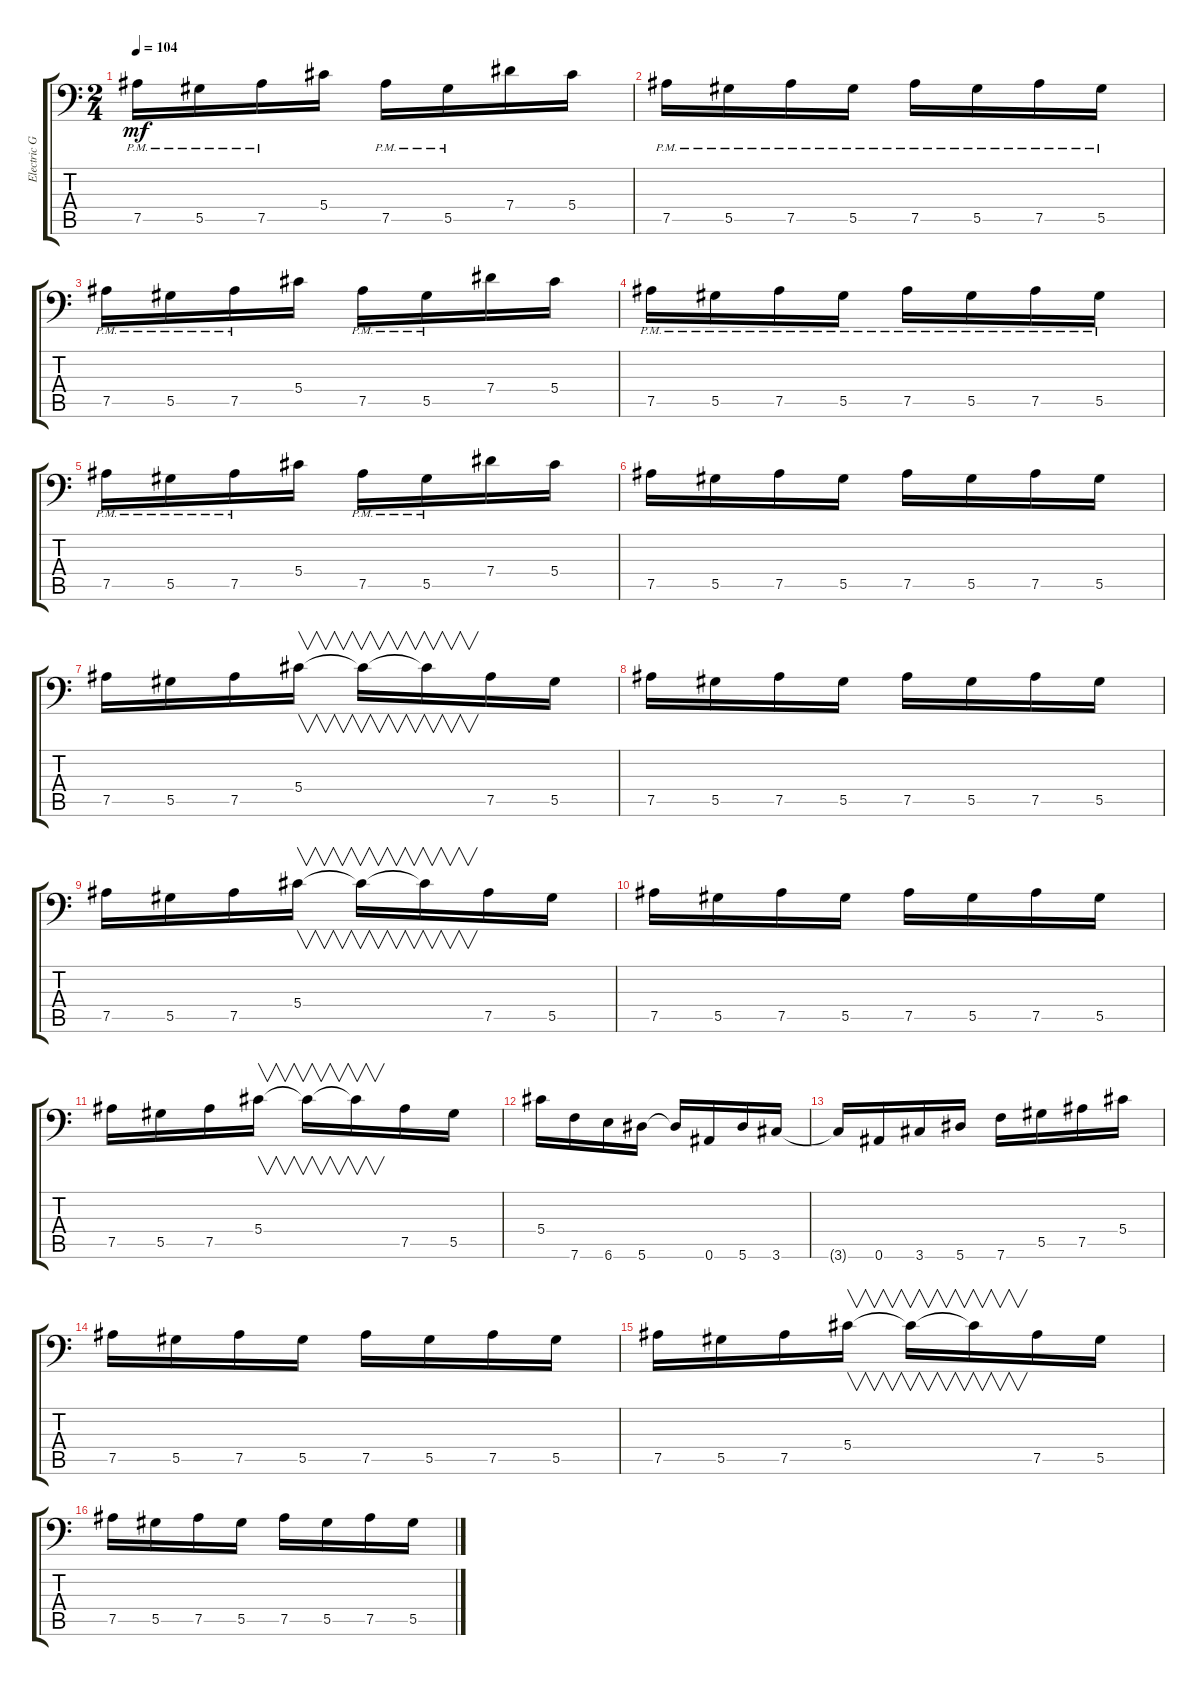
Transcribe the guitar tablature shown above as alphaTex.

\track ("Electric Guitar" "Electric G") {instrument distortionguitar}
\staff {score tabs}
\tuning (Bb3 F3 Db3 Ab2 Eb2 Bb1) {hide}
\ts (2 4)
\tempo 104
\clef f4
\ks c
7.5{pm}.16{dy mf} 5.5{pm}.16 7.5{pm}.16 5.4.16 7.5{pm}.16 5.5{pm}.16 7.4.16 5.4.16 |
7.5{pm}.16 5.5{pm}.16 7.5{pm}.16 5.5{pm}.16 7.5{pm}.16 5.5{pm}.16 7.5{pm}.16 5.5{pm}.16 |
7.5{pm}.16 5.5{pm}.16 7.5{pm}.16 5.4.16 7.5{pm}.16 5.5{pm}.16 7.4.16 5.4.16 |
7.5{pm}.16 5.5{pm}.16 7.5{pm}.16 5.5{pm}.16 7.5{pm}.16 5.5{pm}.16 7.5{pm}.16 5.5{pm}.16 |
7.5{pm}.16 5.5{pm}.16 7.5{pm}.16 5.4.16 7.5{pm}.16 5.5{pm}.16 7.4.16 5.4.16 |
7.5.16 5.5.16 7.5.16 5.5.16 7.5.16 5.5.16 7.5.16 5.5.16 |
7.5.16 5.5.16 7.5.16 5.4.16{v} 5.4{t}.16{v} 5.4{t}.16{v} 7.5.16 5.5.16 |
7.5.16 5.5.16 7.5.16 5.5.16 7.5.16 5.5.16 7.5.16 5.5.16 |
7.5.16 5.5.16 7.5.16 5.4.16{v} 5.4{t}.16{v} 5.4{t}.16{v} 7.5.16 5.5.16 |
7.5.16 5.5.16 7.5.16 5.5.16 7.5.16 5.5.16 7.5.16 5.5.16 |
7.5.16 5.5.16 7.5.16 5.4.16{v} 5.4{t}.16{v} 5.4{t}.16{v} 7.5.16 5.5.16 |
5.4.16 7.6.16 6.6.16 5.6.16 5.6{t}.16 0.6.16 5.6.16 3.6.16 |
3.6{t}.16 0.6.16 3.6.16 5.6.16 7.6.16 5.5.16 7.5.16 5.4.16 |
7.5.16 5.5.16 7.5.16 5.5.16 7.5.16 5.5.16 7.5.16 5.5.16 |
7.5.16 5.5.16 7.5.16 5.4.16{v} 5.4{t}.16{v} 5.4{t}.16{v} 7.5.16 5.5.16 |
7.5.16 5.5.16 7.5.16 5.5.16 7.5.16 5.5.16 7.5.16 5.5.16
